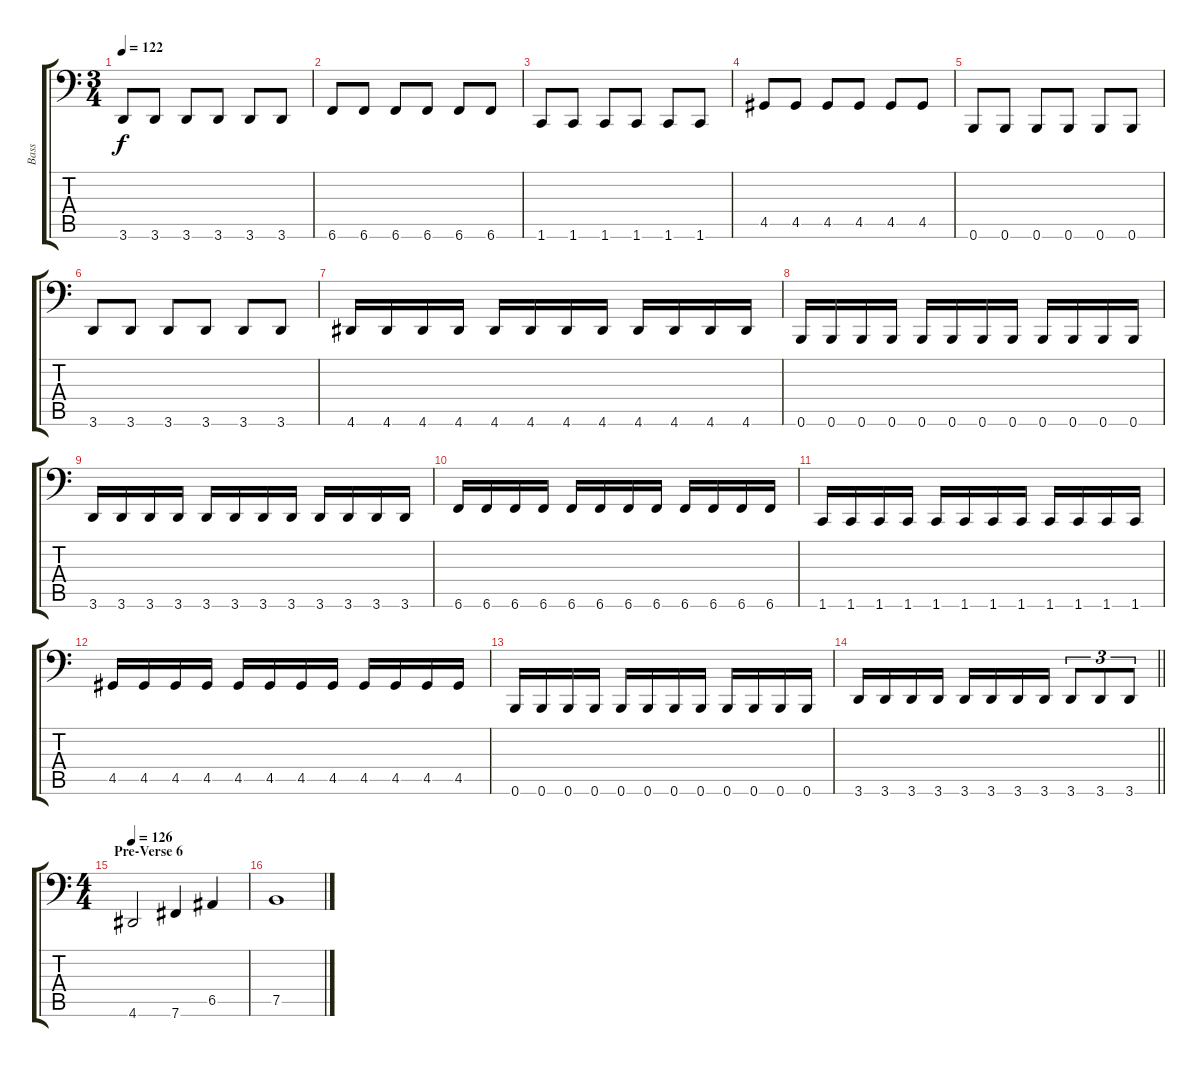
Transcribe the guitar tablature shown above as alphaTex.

\track ("Bass" "Bass") {instrument electricbassfinger}
\staff {score tabs}
\tuning (C3 G2 D2 A1 E1 B0) {hide}
\ts (3 4)
\tempo 122
\clef f4
\ks c
3.6.8{dy f} 3.6.8 3.6.8 3.6.8 3.6.8 3.6.8 |
6.6.8 6.6.8 6.6.8 6.6.8 6.6.8 6.6.8 |
1.6.8 1.6.8 1.6.8 1.6.8 1.6.8 1.6.8 |
4.5.8 4.5.8 4.5.8 4.5.8 4.5.8 4.5.8 |
0.6.8 0.6.8 0.6.8 0.6.8 0.6.8 0.6.8 |
3.6.8 3.6.8 3.6.8 3.6.8 3.6.8 3.6.8 |
4.6.16 4.6.16 4.6.16 4.6.16 4.6.16 4.6.16 4.6.16 4.6.16 4.6.16 4.6.16 4.6.16 4.6.16 |
0.6.16 0.6.16 0.6.16 0.6.16 0.6.16 0.6.16 0.6.16 0.6.16 0.6.16 0.6.16 0.6.16 0.6.16 |
3.6.16 3.6.16 3.6.16 3.6.16 3.6.16 3.6.16 3.6.16 3.6.16 3.6.16 3.6.16 3.6.16 3.6.16 |
6.6.16 6.6.16 6.6.16 6.6.16 6.6.16 6.6.16 6.6.16 6.6.16 6.6.16 6.6.16 6.6.16 6.6.16 |
1.6.16 1.6.16 1.6.16 1.6.16 1.6.16 1.6.16 1.6.16 1.6.16 1.6.16 1.6.16 1.6.16 1.6.16 |
4.5.16 4.5.16 4.5.16 4.5.16 4.5.16 4.5.16 4.5.16 4.5.16 4.5.16 4.5.16 4.5.16 4.5.16 |
0.6.16 0.6.16 0.6.16 0.6.16 0.6.16 0.6.16 0.6.16 0.6.16 0.6.16 0.6.16 0.6.16 0.6.16 |
\barLineRight lightlight
3.6.16 3.6.16 3.6.16 3.6.16 3.6.16 3.6.16 3.6.16 3.6.16 3.6.8{tu (3 2)} 3.6.8{tu (3 2)} 3.6.8{tu (3 2)} |
\ts (4 4)
\section ("" "Pre-Verse 6")
\tempo 126
4.6.2 7.6.4 6.5.4 |
7.5.1
